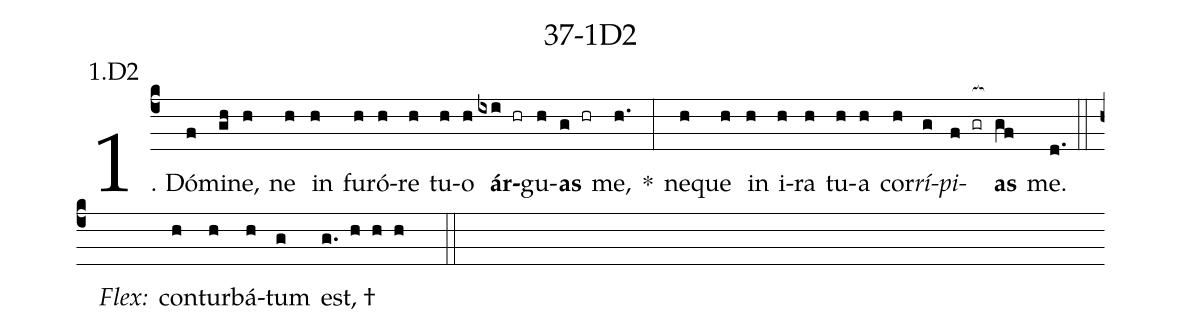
name: 37-1D2;
annotation: 1.D2;
%%
(c4)1. Dó(f)mi(gh)ne,(h) ne(h) in(h) fu(h)ró(h)re(h) tu(h)o(h) <b>ár</b>(ixi hr)gu(h)<b>as</b>(g hr) me,(h.) *(:) ne(h)que(h) in(h) i(h)ra(h) tu(h)a(h) cor(h)<i>rí</i>(g)<i>pi</i>(f gr[ocb:1{])<b>as</b>(gf[ocb:0}]) me.(d.) (::)
<i>Flex:</i>()  con(h)tur(h)bá(h)tum(g) est, †(g. h h h  ::)
